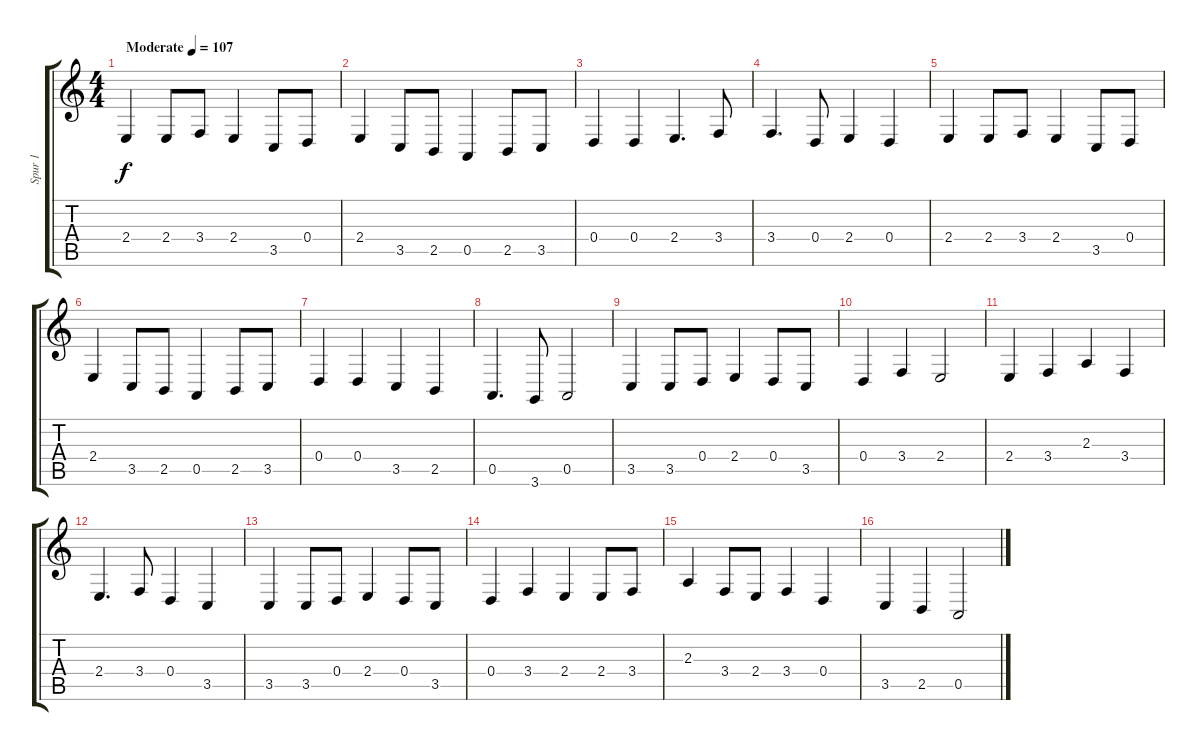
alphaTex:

\track ("Spur 1" "Spur 1") {instrument lead1square}
\staff {score tabs}
\tuning (E4 B3 G3 D3 A2 E2) {hide}
\ts (4 4)
\tempo (107 "Moderate")
\clef g2
\ks c
2.4.4{dy f instrument lead1square} 2.4.8 3.4.8 2.4.4 3.5.8 0.4.8 |
2.4.4 3.5.8 2.5.8 0.5.4 2.5.8 3.5.8 |
0.4.4 0.4.4 2.4.4{d} 3.4.8 |
3.4.4{d} 0.4.8 2.4.4 0.4.4 |
2.4.4 2.4.8 3.4.8 2.4.4 3.5.8 0.4.8 |
2.4.4 3.5.8 2.5.8 0.5.4 2.5.8 3.5.8 |
0.4.4 0.4.4 3.5.4 2.5.4 |
0.5.4{d} 3.6.8 0.5.2 |
3.5.4 3.5.8 0.4.8 2.4.4 0.4.8 3.5.8 |
0.4.4 3.4.4 2.4.2 |
2.4.4 3.4.4 2.3.4 3.4.4 |
2.4.4{d} 3.4.8 0.4.4 3.5.4 |
3.5.4 3.5.8 0.4.8 2.4.4 0.4.8 3.5.8 |
0.4.4 3.4.4 2.4.4 2.4.8 3.4.8 |
2.3.4 3.4.8 2.4.8 3.4.4 0.4.4 |
3.5.4 2.5.4 0.5.2
